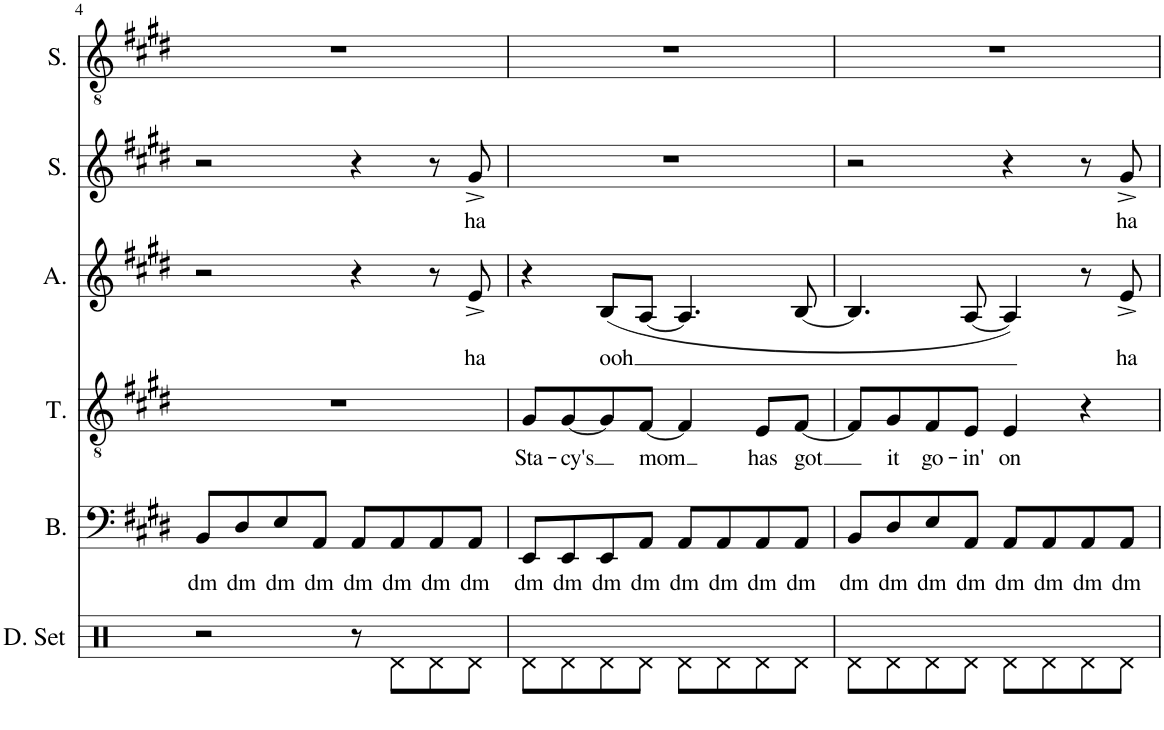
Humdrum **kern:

**kern	**kern	**text	**kern	**text	**kern	**text	**kern	**text	**kern
*part6	*part5	*part5	*part4	*part4	*part3	*part3	*part2	*part2	*part1
*staff6	*staff5	*staff5	*staff4	*staff4	*staff3	*staff3	*staff2	*staff2	*staff1
*I"Drumset	*I"Bass	*	*I"Tenor	*	*I"Alto	*	*I"Soprano	*	*I"Solo
*I'D. Set	*I'B.	*	*I'T.	*	*I'A.	*	*I'S.	*	*I'S.
!!LO:PB:g=z
*clefX	*clefF4	*	*clefGv2	*	*clefG2	*	*clefG2	*	*clefGv2
*k[]	*k[f#c#g#d#]	*	*k[f#c#g#d#]	*	*k[f#c#g#d#]	*	*k[f#c#g#d#]	*	*k[f#c#g#d#]
*M4/4	*M4/4	*	*M4/4	*	*M4/4	*	*M4/4	*	*M4/4
=4	=4	=4	=4	=4	=4	=4	=4	=4	=4
!	!	!LO:LY:b	!	!	!	!	!	!	!
2r	8BB/L	dm	1r	.	2r	.	2r	.	1r
!	!	!LO:LY:b	!	!	!	!	!	!	!
.	8D#/	dm	.	.	.	.	.	.	.
!	!	!LO:LY:b	!	!	!	!	!	!	!
.	8E/	dm	.	.	.	.	.	.	.
!	!	!LO:LY:b	!	!	!	!	!	!	!
.	8AA/J	dm	.	.	.	.	.	.	.
!	!	!LO:LY:b	!	!	!	!	!	!	!
8r	8AA/L	dm	.	.	4r	.	4r	.	.
!	!	!LO:LY:b	!	!	!	!	!	!	!
8Rd\L	8AA/	dm	.	.	.	.	.	.	.
!	!	!LO:LY:b	!	!	!	!	!	!	!
8Rd\	8AA/	dm	.	.	8r	.	8r	.	.
!	!	!LO:LY:b	!	!	!	!LO:LY:b	!	!LO:LY:b	!
8Rd\J	8AA/J	dm	.	.	8e^/	ha	8g#^/	ha	.
=5	=5	=5	=5	=5	=5	=5	=5	=5	=5
!	!	!LO:LY:b	!	!LO:LY:b	!	!	!	!	!
8Rd\L	8EE/L	dm	8G#/L	Sta-	4r	.	1r	.	1r
!	!	!LO:LY:b	!	!LO:LY:b	!	!	!	!	!
8Rd\	8EE/	dm	[8G#/	-cy's	.	.	.	.	.
!	!	!LO:LY:b	!	!	!	!LO:LY:b	!	!	!
8Rd\	8EE/	dm	8G#/]	.	(8B/L	ooh	.	.	.
!	!	!LO:LY:b	!	!LO:LY:b	!	!	!	!	!
8Rd\J	8AA/J	dm	[8F#/J	mom	[8A/J	.	.	.	.
!	!	!LO:LY:b	!	!	!	!	!	!	!
8Rd\L	8AA/L	dm	4F#/]	.	4.A/]	.	.	.	.
!	!	!LO:LY:b	!	!	!	!	!	!	!
8Rd\	8AA/	dm	.	.	.	.	.	.	.
!	!	!LO:LY:b	!	!LO:LY:b	!	!	!	!	!
8Rd\	8AA/	dm	8E/L	has	.	.	.	.	.
!	!	!LO:LY:b	!	!LO:LY:b	!	!	!	!	!
8Rd\J	8AA/J	dm	[8F#/J	got	[8B/	.	.	.	.
=6	=6	=6	=6	=6	=6	=6	=6	=6	=6
!	!	!LO:LY:b	!	!	!	!	!	!	!
8Rd\L	8BB/L	dm	8F#/L]	.	4.B/]	.	2r	.	1r
!	!	!LO:LY:b	!	!LO:LY:b	!	!	!	!	!
8Rd\	8D#/	dm	8G#/	it	.	.	.	.	.
!	!	!LO:LY:b	!	!LO:LY:b	!	!	!	!	!
8Rd\	8E/	dm	8F#/	go-	.	.	.	.	.
!	!	!LO:LY:b	!	!LO:LY:b	!	!	!	!	!
8Rd\J	8AA/J	dm	8E/J	-in'	[8A/	.	.	.	.
!	!	!LO:LY:b	!	!LO:LY:b	!	!	!	!	!
8Rd\L	8AA/L	dm	4E/	on	4A/])	.	4r	.	.
!	!	!LO:LY:b	!	!	!	!	!	!	!
8Rd\	8AA/	dm	.	.	.	.	.	.	.
!	!	!LO:LY:b	!	!	!	!	!	!	!
8Rd\	8AA/	dm	4r	.	8r	.	8r	.	.
!	!	!LO:LY:b	!	!	!	!LO:LY:b	!	!LO:LY:b	!
8Rd\J	8AA/J	dm	.	.	8e^/	ha	8g#^/	ha	.
=	=	=	=	=	=	=	=	=	=
*-	*-	*-	*-	*-	*-	*-	*-	*-	*-
